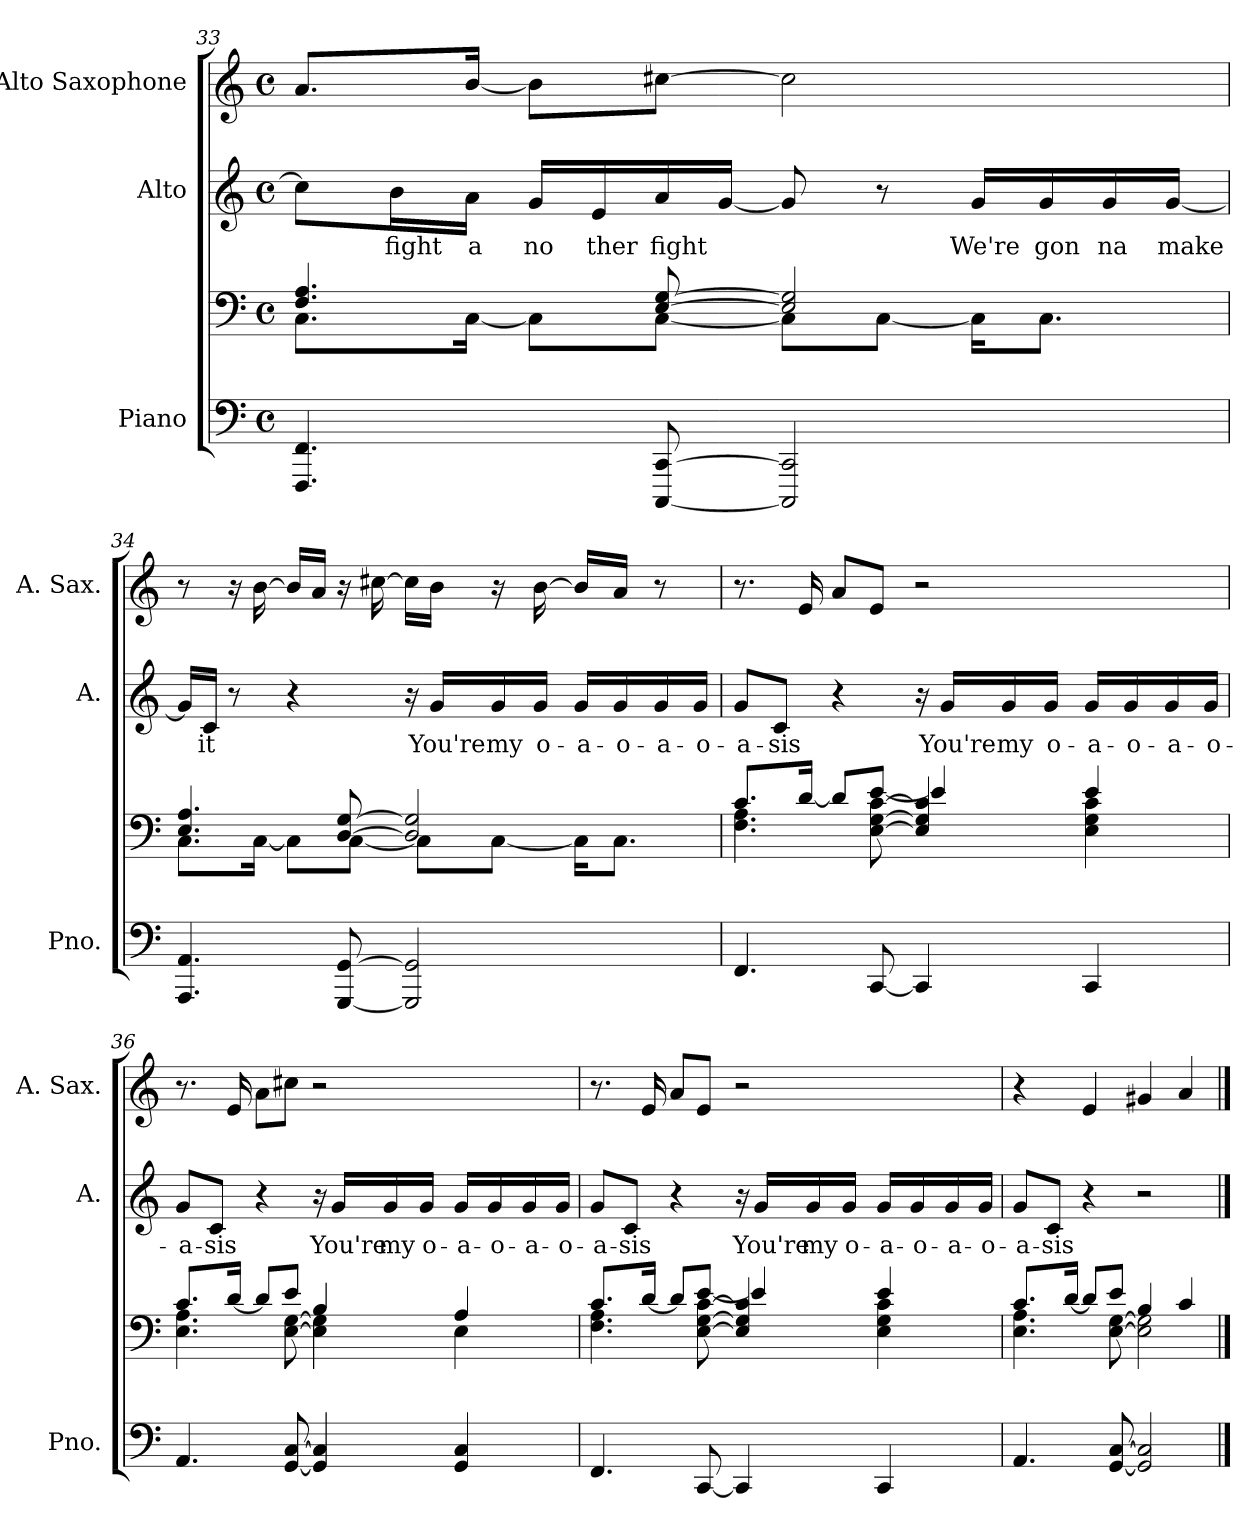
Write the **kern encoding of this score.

**kern	**kern	**kern	**text	**kern
*part3	*part3	*part2	*part2	*part1
*staff4	*staff3	*staff2	*staff2	*staff1
*I"Piano	*	*I"Alto	*	*I"Alto Saxophone
*I'Pno.	*	*I'A.	*	*I'A. Sax.
*clefF4	*clefF4	*clefG2	*	*clefG2
*	*	*	*	*ITrd5c9
*k[]	*k[]	*k[]	*	*k[b-e-a-]
*M4/4	*M4/4	*M4/4	*	*M4/4
*met(c)	*met(c)	*met(c)	*	*met(c)
=33	=33	=33	=33	=33
*	*^	*	*	*
4.FFF/ 4.FF/	4.F/ 4.A/	8.C\L	8cc\L]	.	8.c/L
.	.	.	16b\L	fight	.
.	.	[16C\Jk	16a\JJ	a	[16d/Jk
.	.	8C\L]	16g/LL	no	8d\L]
.	.	.	16e/	ther	.
[8CCC/ [8CC/	[8E/ [8G/	[8C\J	16a/	fight	[8en\J
.	.	.	[16g/JJ	.	.
2CCC/] 2CC/]	2E/] 2G/]	8C\L]	8g/]	.	2e\]
.	.	[8C\J	8r	.	.
.	.	16C\KL]	16g/LL	We're	.
.	.	8.C\J	16g/	gon	.
.	.	.	16g/	na	.
.	.	.	[16g/JJ	make	.
!!LO:PB:g=z
=34	=34	=34	=34	=34	=34
4.AAA/ 4.AA/	4.E/ 4.A/	8.C\L	16g/LL]	.	8r
.	.	.	16c/JJ	it	.
.	.	.	8r	.	16r
.	.	[16C\Jk	.	.	[16d\
.	.	8C\L]	4r	.	16d/LL]
.	.	.	.	.	16c/JJ
[8GGG/ [8GG/	[8D/ [8G/	[8C\J	.	.	16r
.	.	.	.	.	[16en\
2GGG/] 2GG/]	2D/] 2G/]	8C\L]	16r	.	16e\LL]
.	.	.	16g/LL	You're	16d\JJ
.	.	[8C\J	16g/	my	16r
.	.	.	16g/JJ	o-	[16d\
.	.	16C\KL]	16g/LL	-a-	16d/LL]
.	.	8.C\J	16g/	-o-	16c/JJ
.	.	.	16g/	-a-	8r
.	.	.	16g/JJ	-o-	.
=35	=35	=35	=35	=35	=35
4.FF/	4.F\ 4.A\	8.c/L	8g/L	-a-	8.r
.	.	.	8c/J	-sis	.
.	.	[16d/Jk	.	.	16G/
.	.	8d/L]	4r	.	8c/L
[8CC/	[8E\ [8G\ [8c\	[8e/J	.	.	8G/J
4CC/]	4E/] 4G/] 4c/]	4e/]	16r	.	2r
.	.	.	16g/LL	You're	.
.	.	.	16g/	my	.
.	.	.	16g/JJ	o-	.
4CC/	4E\ 4G\ 4c\	4e/	16g/LL	-a-	.
.	.	.	16g/	-o-	.
.	.	.	16g/	-a-	.
.	.	.	16g/JJ	-o-	.
!!LO:LB:g=z
=36	=36	=36	=36	=36	=36
4.AA/	4.E\ 4.A\	8.c/L	8g/L	-a-	8.r
.	.	.	8c/J	-sis	.
.	.	[16d/Jk	.	.	16G/
.	.	8d/L]	4r	.	8c\L
[8GG/ [8C/	[8E\ [8G\	8e/J	.	.	8en\J
4GG/] 4C/]	4E\] 4G\]	4B/	16r	.	2r
.	.	.	16g/LL	You're	.
.	.	.	16g/	my	.
.	.	.	16g/JJ	o-	.
4GG/ 4C/	4E\	4A/	16g/LL	-a-	.
.	.	.	16g/	-o-	.
.	.	.	16g/	-a-	.
.	.	.	16g/JJ	-o-	.
=37	=37	=37	=37	=37	=37
4.FF/	4.F\ 4.A\	8.c/L	8g/L	-a-	8.r
.	.	.	8c/J	-sis	.
.	.	[16d/Jk	.	.	16G/
.	.	8d/L]	4r	.	8c/L
[8CC/	[8E\ [8G\ [8c\	[8e/J	.	.	8G/J
4CC/]	4E/] 4G/] 4c/]	4e/]	16r	.	2r
.	.	.	16g/LL	You're	.
.	.	.	16g/	my	.
.	.	.	16g/JJ	o-	.
4CC/	4E\ 4G\ 4c\	4e/	16g/LL	-a-	.
.	.	.	16g/	-o-	.
.	.	.	16g/	-a-	.
.	.	.	16g/JJ	-o-	.
=38	=38	=38	=38	=38	=38
4.AA/	4.E\ 4.A\	8.c/L	8g/L	-a-	4r
.	.	.	8c/J	-sis	.
.	.	[16d/Jk	.	.	.
.	.	8d/L]	4r	.	4G/
[8GG/ [8C/	[8E\ [8G\	8e/J	.	.	.
2GG/] 2C/]	2E\] 2G\]	4B/	2r	.	4Bn/
.	.	4c/	.	.	4c/
*	*v	*v	*	*	*
==	==	==	==	==
*-	*-	*-	*-	*-
